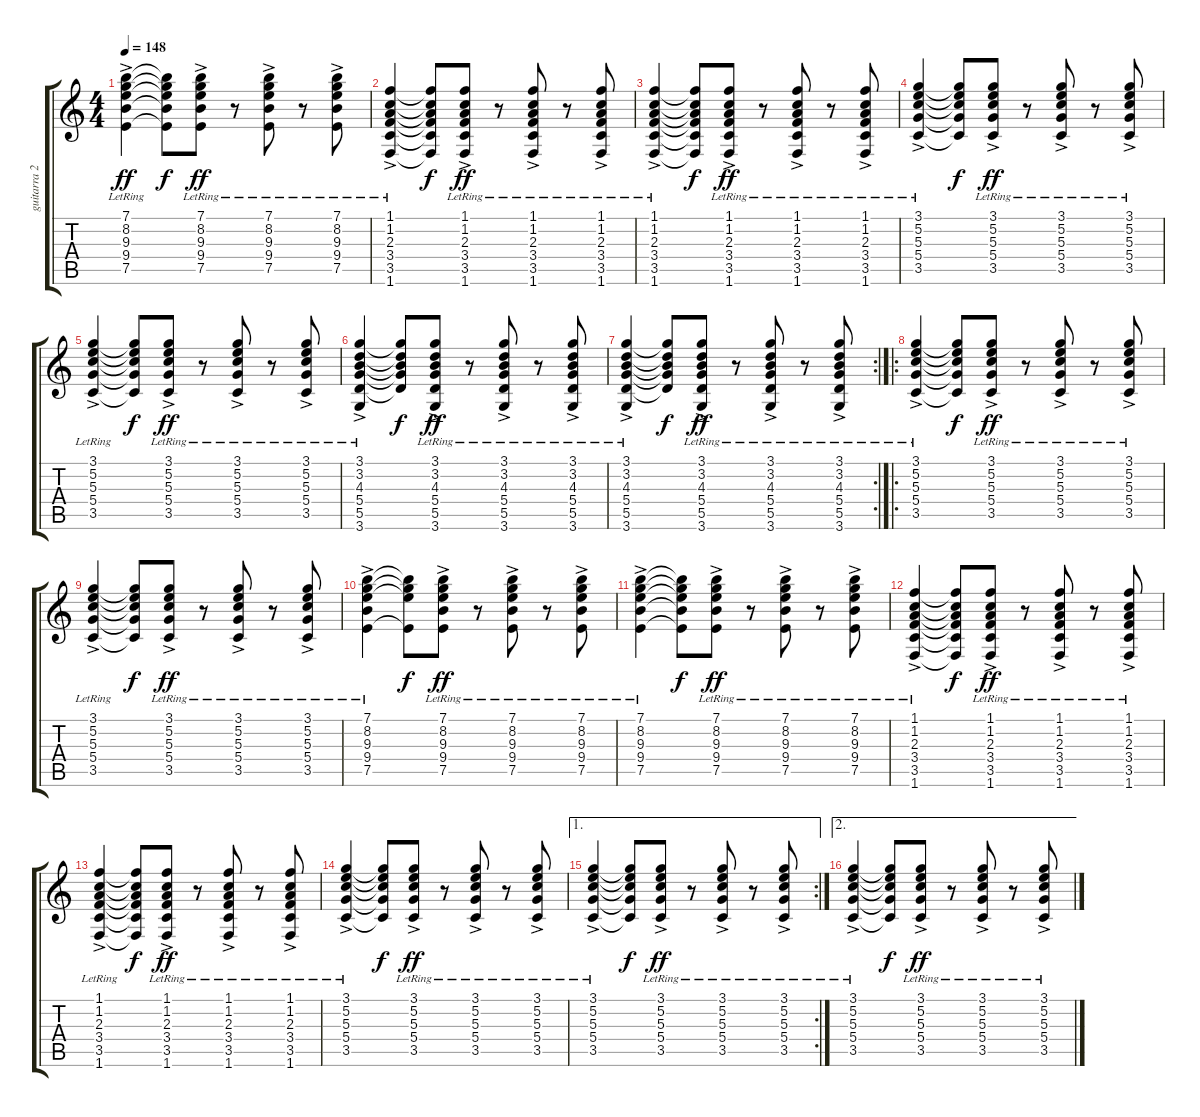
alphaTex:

\track ("guitarra 2" "guitarra 2") {instrument acousticguitarsteel}
\staff {score tabs}
\tuning (E4 B3 G3 D3 A2 E2) {hide}
\ts (4 4)
\tempo 148
\clef g2
\ks c
(7.1{ac lr} 8.2{ac lr} 9.3{ac lr} 9.4{ac lr} 7.5{ac lr}).4{dy ff} (7.1{t} 8.2{t} 9.3{t} 9.4{t} 7.5{t}).8{dy f} (7.1{ac lr} 8.2{ac lr} 9.3{ac lr} 9.4{ac lr} 7.5{ac lr}).8{dy ff} r.8 (7.1{ac lr} 8.2{ac lr} 9.3{ac lr} 9.4{ac lr} 7.5{ac lr}).8 r.8 (7.1{ac lr} 8.2{ac lr} 9.3{ac lr} 9.4{ac lr} 7.5{ac lr}).8 |
(1.1{ac lr} 1.2{ac lr} 2.3{ac lr} 3.4{ac lr} 3.5{ac lr} 1.6{ac lr}).4 (1.1{t} 1.2{t} 2.3{t} 3.4{t} 3.5{t} 1.6{t}).8{dy f} (1.1{ac lr} 1.2{ac lr} 2.3{ac lr} 3.4{ac lr} 3.5{ac lr} 1.6{ac lr}).8{dy ff} r.8 (1.1{ac lr} 1.2{ac lr} 2.3{ac lr} 3.4{ac lr} 3.5{ac lr} 1.6{ac lr}).8 r.8 (1.1{ac lr} 1.2{ac lr} 2.3{ac lr} 3.4{ac lr} 3.5{ac lr} 1.6{ac lr}).8 |
(1.1{ac lr} 1.2{ac lr} 2.3{ac lr} 3.4{ac lr} 3.5{ac lr} 1.6{ac lr}).4 (1.1{t} 1.2{t} 2.3{t} 3.4{t} 3.5{t} 1.6{t}).8{dy f} (1.1{ac lr} 1.2{ac lr} 2.3{ac lr} 3.4{ac lr} 3.5{ac lr} 1.6{ac lr}).8{dy ff} r.8 (1.1{ac lr} 1.2{ac lr} 2.3{ac lr} 3.4{ac lr} 3.5{ac lr} 1.6{ac lr}).8 r.8 (1.1{ac lr} 1.2{ac lr} 2.3{ac lr} 3.4{ac lr} 3.5{ac lr} 1.6{ac lr}).8 |
(3.1{ac lr} 5.2{ac lr} 5.3{ac lr} 5.4{ac lr} 3.5{ac lr}).4 (3.1{t} 5.2{t} 5.3{t} 5.4{t} 3.5{t}).8{dy f} (3.1{ac lr} 5.2{ac lr} 5.3{ac lr} 5.4{ac lr} 3.5{ac lr}).8{dy ff} r.8 (3.1{ac lr} 5.2{ac lr} 5.3{ac lr} 5.4{ac lr} 3.5{ac lr}).8 r.8 (3.1{ac lr} 5.2{ac lr} 5.3{ac lr} 5.4{ac lr} 3.5{ac lr}).8 |
(3.1{ac lr} 5.2{ac lr} 5.3{ac lr} 5.4{ac lr} 3.5{ac lr}).4 (3.1{t} 5.2{t} 5.3{t} 5.4{t} 3.5{t}).8{dy f} (3.1{ac lr} 5.2{ac lr} 5.3{ac lr} 5.4{ac lr} 3.5{ac lr}).8{dy ff} r.8 (3.1{ac lr} 5.2{ac lr} 5.3{ac lr} 5.4{ac lr} 3.5{ac lr}).8 r.8 (3.1{ac lr} 5.2{ac lr} 5.3{ac lr} 5.4{ac lr} 3.5{ac lr}).8 |
(3.1{ac lr} 3.2{ac lr} 4.3{ac lr} 5.4{ac lr} 5.5{ac lr} 3.6).4 (3.1{t} 3.2{t} 4.3{t} 5.4{t} 5.5{t}).8{dy f} (3.1{ac lr} 3.2{ac lr} 4.3{ac lr} 5.4{ac lr} 5.5{ac lr} 3.6).8{dy ff} r.8 (3.1{ac lr} 3.2{ac lr} 4.3{ac lr} 5.4{ac lr} 5.5{ac lr} 3.6).8 r.8 (3.1{ac lr} 3.2{ac lr} 4.3{ac lr} 5.4{ac lr} 5.5{ac lr} 3.6).8 |
\rc 2
(3.1{ac lr} 3.2{ac lr} 4.3{ac lr} 5.4{ac lr} 5.5{ac lr} 3.6).4 (3.1{t} 3.2{t} 4.3{t} 5.4{t} 5.5{t}).8{dy f} (3.1{ac lr} 3.2{ac lr} 4.3{ac lr} 5.4{ac lr} 5.5{ac lr} 3.6).8{dy ff} r.8 (3.1{ac lr} 3.2{ac lr} 4.3{ac lr} 5.4{ac lr} 5.5{ac lr} 3.6).8 r.8 (3.1{ac lr} 3.2{ac lr} 4.3{ac lr} 5.4{ac lr} 5.5{ac lr} 3.6).8 |
\ro
(3.1{ac lr} 5.2{ac lr} 5.3{ac lr} 5.4{ac lr} 3.5{ac lr}).4 (3.1{t} 5.2{t} 5.3{t} 5.4{t} 3.5{t}).8{dy f} (3.1{ac lr} 5.2{ac lr} 5.3{ac lr} 5.4{ac lr} 3.5{ac lr}).8{dy ff} r.8 (3.1{ac lr} 5.2{ac lr} 5.3{ac lr} 5.4{ac lr} 3.5{ac lr}).8 r.8 (3.1{ac lr} 5.2{ac lr} 5.3{ac lr} 5.4{ac lr} 3.5{ac lr}).8 |
(3.1{ac lr} 5.2{ac lr} 5.3{ac lr} 5.4{ac lr} 3.5{ac lr}).4 (3.1{t} 5.2{t} 5.3{t} 5.4{t} 3.5{t}).8{dy f} (3.1{ac lr} 5.2{ac lr} 5.3{ac lr} 5.4{ac lr} 3.5{ac lr}).8{dy ff} r.8 (3.1{ac lr} 5.2{ac lr} 5.3{ac lr} 5.4{ac lr} 3.5{ac lr}).8 r.8 (3.1{ac lr} 5.2{ac lr} 5.3{ac lr} 5.4{ac lr} 3.5{ac lr}).8 |
(7.1{ac lr} 8.2{ac lr} 9.3{ac lr} 9.4{ac lr} 7.5{ac lr}).4 (7.1{t} 8.2{t} 9.3{t} 7.5{t}).8{dy f} (7.1{ac lr} 8.2{ac lr} 9.3{ac lr} 9.4{ac lr} 7.5{ac lr}).8{dy ff} r.8 (7.1{ac lr} 8.2{ac lr} 9.3{ac lr} 9.4{ac lr} 7.5{ac lr}).8 r.8 (7.1{ac lr} 8.2{ac lr} 9.3{ac lr} 9.4{ac lr} 7.5{ac lr}).8 |
(7.1{ac lr} 8.2{ac lr} 9.3{ac lr} 9.4{ac lr} 7.5{ac lr}).4 (7.1{t} 8.2{t} 9.3{t} 9.4{t} 7.5{t}).8{dy f} (7.1{ac lr} 8.2{ac lr} 9.3{ac lr} 9.4{ac lr} 7.5{ac lr}).8{dy ff} r.8 (7.1{ac lr} 8.2{ac lr} 9.3{ac lr} 9.4{ac lr} 7.5{ac lr}).8 r.8 (7.1{ac lr} 8.2{ac lr} 9.3{ac lr} 9.4{ac lr} 7.5{ac lr}).8 |
(1.1{ac lr} 1.2{ac lr} 2.3{ac lr} 3.4{ac lr} 3.5{ac lr} 1.6{ac lr}).4 (1.1{t} 1.2{t} 2.3{t} 3.4{t} 3.5{t} 1.6{t}).8{dy f} (1.1{ac lr} 1.2{ac lr} 2.3{ac lr} 3.4{ac lr} 3.5{ac lr} 1.6{ac lr}).8{dy ff} r.8 (1.1{ac lr} 1.2{ac lr} 2.3{ac lr} 3.4{ac lr} 3.5{ac lr} 1.6{ac lr}).8 r.8 (1.1{ac lr} 1.2{ac lr} 2.3{ac lr} 3.4{ac lr} 3.5{ac lr} 1.6{ac lr}).8 |
(1.1{ac lr} 1.2{ac lr} 2.3{ac lr} 3.4{ac lr} 3.5{ac lr} 1.6{ac lr}).4 (1.1{t} 1.2{t} 2.3{t} 3.4{t} 3.5{t} 1.6{t}).8{dy f} (1.1{ac lr} 1.2{ac lr} 2.3{ac lr} 3.4{ac lr} 3.5{ac lr} 1.6{ac lr}).8{dy ff} r.8 (1.1{ac lr} 1.2{ac lr} 2.3{ac lr} 3.4{ac lr} 3.5{ac lr} 1.6{ac lr}).8 r.8 (1.1{ac lr} 1.2{ac lr} 2.3{ac lr} 3.4{ac lr} 3.5{ac lr} 1.6{ac lr}).8 |
(3.1{ac lr} 5.2{ac lr} 5.3{ac lr} 5.4{ac lr} 3.5{ac lr}).4 (3.1{t} 5.2{t} 5.3{t} 5.4{t} 3.5{t}).8{dy f} (3.1{ac lr} 5.2{ac lr} 5.3{ac lr} 5.4{ac lr} 3.5{ac lr}).8{dy ff} r.8 (3.1{ac lr} 5.2{ac lr} 5.3{ac lr} 5.4{ac lr} 3.5{ac lr}).8 r.8 (3.1{ac lr} 5.2{ac lr} 5.3{ac lr} 5.4{ac lr} 3.5{ac lr}).8 |
\ae 1
\rc 2
(3.1{ac lr} 5.2{ac lr} 5.3{ac lr} 5.4{ac lr} 3.5{ac lr}).4 (3.1{t} 5.2{t} 5.3{t} 5.4{t} 3.5{t}).8{dy f} (3.1{ac lr} 5.2{ac lr} 5.3{ac lr} 5.4{ac lr} 3.5{ac lr}).8{dy ff} r.8 (3.1{ac lr} 5.2{ac lr} 5.3{ac lr} 5.4{ac lr} 3.5{ac lr}).8 r.8 (3.1{ac lr} 5.2{ac lr} 5.3{ac lr} 5.4{ac lr} 3.5{ac lr}).8 |
\ae 2
(3.1{ac lr} 5.2{ac lr} 5.3{ac lr} 5.4{ac lr} 3.5{ac lr}).4 (3.1{t} 5.2{t} 5.3{t} 5.4{t} 3.5{t}).8{dy f} (3.1{ac lr} 5.2{ac lr} 5.3{ac lr} 5.4{ac lr} 3.5{ac lr}).8{dy ff} r.8 (3.1{ac lr} 5.2{ac lr} 5.3{ac lr} 5.4{ac lr} 3.5{ac lr}).8 r.8 (3.1{ac lr} 5.2{ac lr} 5.3{ac lr} 5.4{ac lr} 3.5{ac lr}).8
